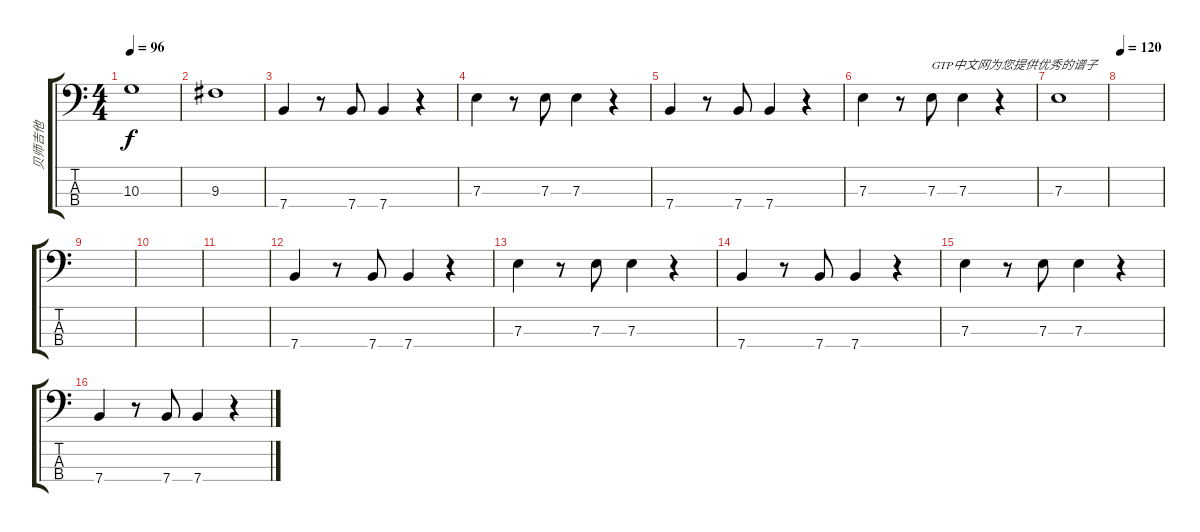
\track ("贝师吉他" "贝师吉他") {instrument electricbassfinger}
\staff {score tabs}
\tuning (G2 D2 A1 E1) {hide}
\ts (4 4)
\tempo 96
\clef f4
\ks c
10.3.1{dy f} |
9.3.1 |
7.4.4 r.8 7.4.8 7.4.4 r.4 |
7.3.4 r.8 7.3.8 7.3.4 r.4 |
7.4.4 r.8 7.4.8 7.4.4 r.4 |
7.3.4 r.8 7.3.8{txt "GTP中文网为您提供优秀的谱子"} 7.3.4 r.4 |
7.3.1 |
\tempo 120
|
|
|
|
7.4.4 r.8 7.4.8 7.4.4 r.4 |
7.3.4 r.8 7.3.8 7.3.4 r.4 |
7.4.4 r.8 7.4.8 7.4.4 r.4 |
7.3.4 r.8 7.3.8 7.3.4 r.4 |
7.4.4 r.8 7.4.8 7.4.4 r.4
